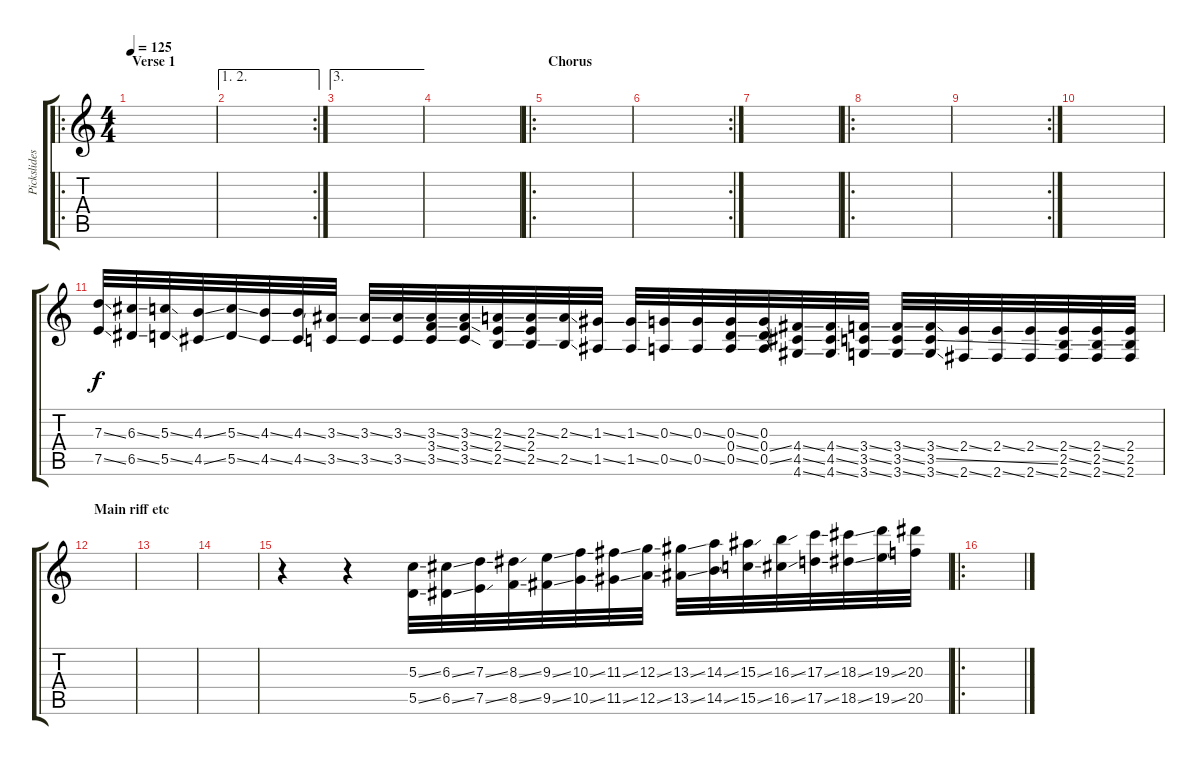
\track ("Pickslides" "Pickslides") {instrument electricguitarmuted}
\staff {score tabs}
\tuning (E4 B3 G3 D3 A2 E2) {hide}
\ro
\ts (4 4)
\section ("" "Verse 1")
\tempo 125
\clef g2
\ks c
|
\ae (1 2)
\rc 2
|
\ae 3
|
|
\ro
\section ("" "Chorus")
|
\rc 2
|
|
\ro
|
\rc 2
|
|
(7.3{ss} 7.5{ss}).32 (6.3{ss} 6.5{ss}).32 (5.3{ss} 5.5{ss}).32 (4.3{ss} 4.5{ss}).32 (5.3{ss} 5.5{ss}).32 (4.3{ss} 4.5{ss}).32 (4.3{ss} 4.5{ss}).32 (3.3{ss} 3.5{ss}).32 (3.3{ss} 3.5{ss}).32 (3.3{ss} 3.5{ss}).32 (3.3{ss} 3.4{ss} 3.5{ss}).32 (3.3{ss} 3.4{ss} 3.5{ss}).32 (2.3{ss} 2.4{ss} 2.5{ss}).32 (2.3{ss} 2.4 2.5{ss}).32 (2.3{ss} 2.5{ss}).32 (1.3{ss} 1.5{ss}).32 (1.3{ss} 1.5{ss}).32 (0.3{ss} 0.5{ss}).32 (0.3{ss} 0.5{ss}).32 (0.3{ss} 0.4{ss} 0.5{ss}).32 (0.3 0.4{ss} 0.5{ss}).32 (4.4{ss} 4.5{ss} 4.6{ss}).32 (4.4{ss} 4.5{ss} 4.6{ss}).32 (3.4{ss} 3.5{ss} 3.6{ss}).32 (3.4{ss} 3.5{ss} 3.6{ss}).32 (3.4{ss} 3.5{ss} 3.6{ss}).32 (2.4{ss} 2.6{ss}).32 (2.4{ss} 2.6{ss}).32 (2.4{ss} 2.6{ss}).32 (2.4{ss} 2.5{ss} 2.6{ss}).32 (2.4{ss} 2.5{ss} 2.6{ss}).32 (2.4 2.5 2.6).32 |
\section ("" "Main riff etc")
|
|
|
r.4 r.4 (5.3{ss} 5.5{ss}).32 (6.3{ss} 6.5{ss}).32 (7.3{ss} 7.5{ss}).32 (8.3{ss} 8.5{ss}).32 (9.3{ss} 9.5{ss}).32 (10.3{ss} 10.5{ss}).32 (11.3{ss} 11.5{ss}).32 (12.3{ss} 12.5{ss}).32 (13.3{ss} 13.5{ss}).32 (14.3{ss} 14.5{ss}).32 (15.3{ss} 15.5{ss}).32 (16.3{ss} 16.5{ss}).32 (17.3{ss} 17.5{ss}).32 (18.3{ss} 18.5{ss}).32 (19.3{ss} 19.5{ss}).32 (20.3 20.5).32 |
\ro
